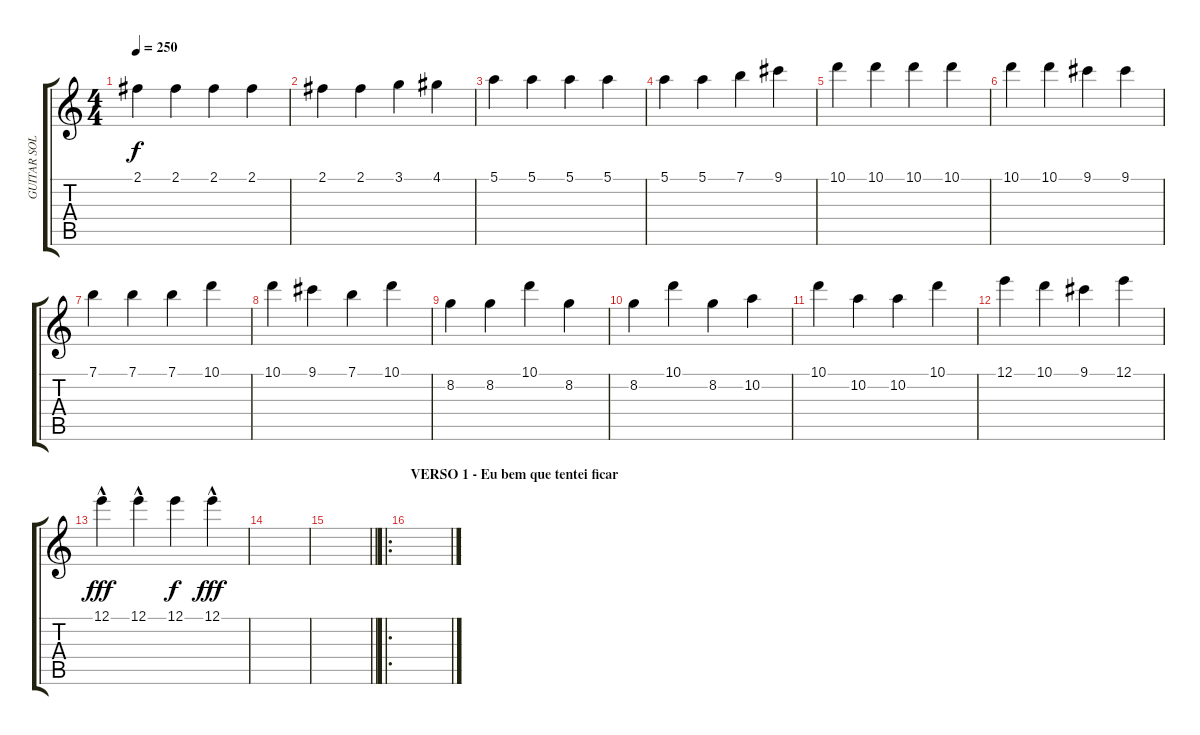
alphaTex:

\track ("GUITAR SOLO DISTORÇÃO" "GUITAR SOL") {instrument distortionguitar}
\staff {score tabs}
\tuning (E4 B3 G3 D3 A2 E2) {hide}
\ts (4 4)
\tempo 250
\clef g2
\ks c
2.1.4{dy f} 2.1.4 2.1.4 2.1.4 |
2.1.4 2.1.4 3.1.4 4.1.4 |
5.1.4 5.1.4 5.1.4 5.1.4 |
5.1.4 5.1.4 7.1.4 9.1.4 |
10.1.4 10.1.4 10.1.4 10.1.4 |
10.1.4 10.1.4 9.1.4 9.1.4 |
7.1.4 7.1.4 7.1.4 10.1.4 |
10.1.4 9.1.4 7.1.4 10.1.4 |
8.2.4 8.2.4 10.1.4 8.2.4 |
8.2.4 10.1.4 8.2.4 10.2.4 |
10.1.4 10.2.4 10.2.4 10.1.4 |
12.1.4 10.1.4 9.1.4 12.1.4 |
12.1{hac}.4{dy fff} 12.1{hac}.4 12.1.4{dy f} 12.1{hac}.4{dy fff} |
|
\barLineRight lightlight
|
\ro
\section ("" "VERSO 1 - Eu bem que tentei ficar")
